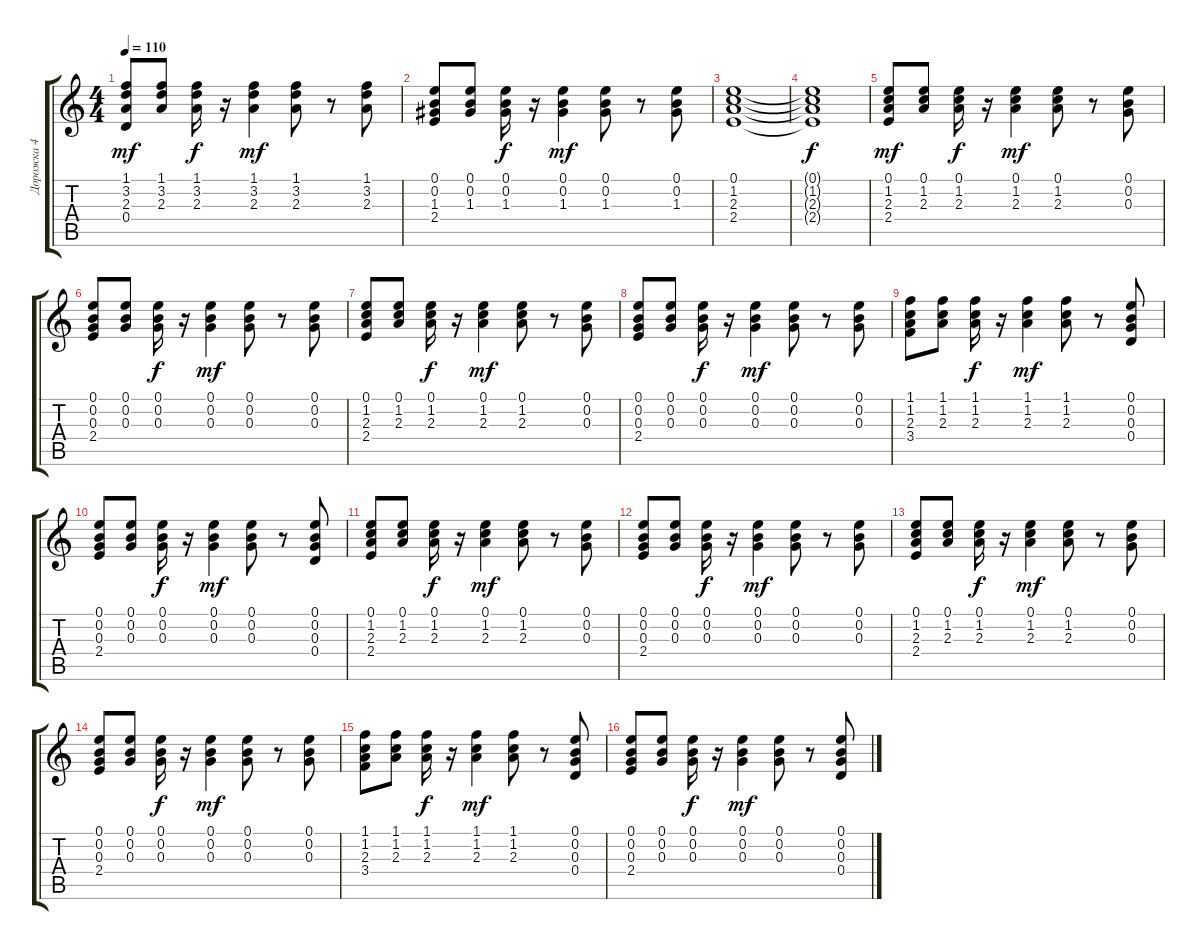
\track ("Дорожка 4" "Дорожка 4") {instrument acousticguitarsteel}
\staff {score tabs}
\tuning (E4 B3 G3 D3 A2 E2) {hide}
\ts (4 4)
\tempo 110
\clef g2
\ks c
(1.1 3.2 2.3 0.4).8{dy mf} (1.1 3.2 2.3).8 (1.1 3.2 2.3).16{dy f} r.16 (1.1 3.2 2.3).4{dy mf} (1.1 3.2 2.3).8 r.8 (1.1 3.2 2.3).8 |
(0.1 0.2 1.3 2.4).8 (0.1 0.2 1.3).8 (0.1 0.2 1.3).16{dy f} r.16 (0.1 0.2 1.3).4{dy mf} (0.1 0.2 1.3).8 r.8 (0.1 0.2 1.3).8 |
(0.1 1.2 2.3 2.4).1 |
(0.1{t} 1.2{t} 2.3{t} 2.4{t}).1{dy f} |
(0.1 1.2 2.3 2.4).8{dy mf} (0.1 1.2 2.3).8 (0.1 1.2 2.3).16{dy f} r.16 (0.1 1.2 2.3).4{dy mf} (0.1 1.2 2.3).8 r.8 (0.1 0.2 0.3).8 |
(0.1 0.2 0.3 2.4).8 (0.1 0.2 0.3).8 (0.1 0.2 0.3).16{dy f} r.16 (0.1 0.2 0.3).4{dy mf} (0.1 0.2 0.3).8 r.8 (0.1 0.2 0.3).8 |
(0.1 1.2 2.3 2.4).8 (0.1 1.2 2.3).8 (0.1 1.2 2.3).16{dy f} r.16 (0.1 1.2 2.3).4{dy mf} (0.1 1.2 2.3).8 r.8 (0.1 0.2 0.3).8 |
(0.1 0.2 0.3 2.4).8 (0.1 0.2 0.3).8 (0.1 0.2 0.3).16{dy f} r.16 (0.1 0.2 0.3).4{dy mf} (0.1 0.2 0.3).8 r.8 (0.1 0.2 0.3).8 |
(1.1 1.2 2.3 3.4).8 (1.1 1.2 2.3).8 (1.1 1.2 2.3).16{dy f} r.16 (1.1 1.2 2.3).4{dy mf} (1.1 1.2 2.3).8 r.8 (0.1 0.2 0.3 0.4).8 |
(0.1 0.2 0.3 2.4).8 (0.1 0.2 0.3).8 (0.1 0.2 0.3).16{dy f} r.16 (0.1 0.2 0.3).4{dy mf} (0.1 0.2 0.3).8 r.8 (0.1 0.2 0.3 0.4).8 |
(0.1 1.2 2.3 2.4).8 (0.1 1.2 2.3).8 (0.1 1.2 2.3).16{dy f} r.16 (0.1 1.2 2.3).4{dy mf} (0.1 1.2 2.3).8 r.8 (0.1 0.2 0.3).8 |
(0.1 0.2 0.3 2.4).8 (0.1 0.2 0.3).8 (0.1 0.2 0.3).16{dy f} r.16 (0.1 0.2 0.3).4{dy mf} (0.1 0.2 0.3).8 r.8 (0.1 0.2 0.3).8 |
(0.1 1.2 2.3 2.4).8 (0.1 1.2 2.3).8 (0.1 1.2 2.3).16{dy f} r.16 (0.1 1.2 2.3).4{dy mf} (0.1 1.2 2.3).8 r.8 (0.1 0.2 0.3).8 |
(0.1 0.2 0.3 2.4).8 (0.1 0.2 0.3).8 (0.1 0.2 0.3).16{dy f} r.16 (0.1 0.2 0.3).4{dy mf} (0.1 0.2 0.3).8 r.8 (0.1 0.2 0.3).8 |
(1.1 1.2 2.3 3.4).8 (1.1 1.2 2.3).8 (1.1 1.2 2.3).16{dy f} r.16 (1.1 1.2 2.3).4{dy mf} (1.1 1.2 2.3).8 r.8 (0.1 0.2 0.3 0.4).8 |
(0.1 0.2 0.3 2.4).8 (0.1 0.2 0.3).8 (0.1 0.2 0.3).16{dy f} r.16 (0.1 0.2 0.3).4{dy mf} (0.1 0.2 0.3).8 r.8 (0.1 0.2 0.3 0.4).8
